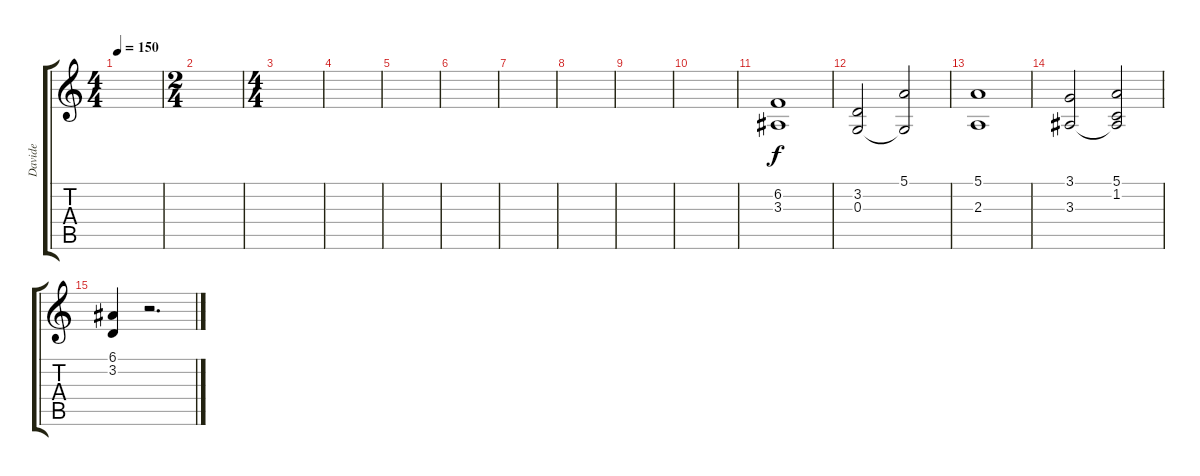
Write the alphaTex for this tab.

\track ("Davide" "Davide") {instrument stringensemble1}
\staff {score tabs}
\tuning (E4 B3 G3 D3 A2 D2) {hide}
\ts (4 4)
\tempo 150
\clef g2
\ks c
|
\ts (2 4)
|
\ts (4 4)
|
|
|
|
|
|
|
|
(6.2 3.3).1 |
(3.2 0.3).2 (5.1 0.3{t}).2 |
(5.1 2.3).1 |
(3.1 3.3).2 (5.1 1.2 3.3{t}).2 |
(6.1 3.2).4 r.2{d}
